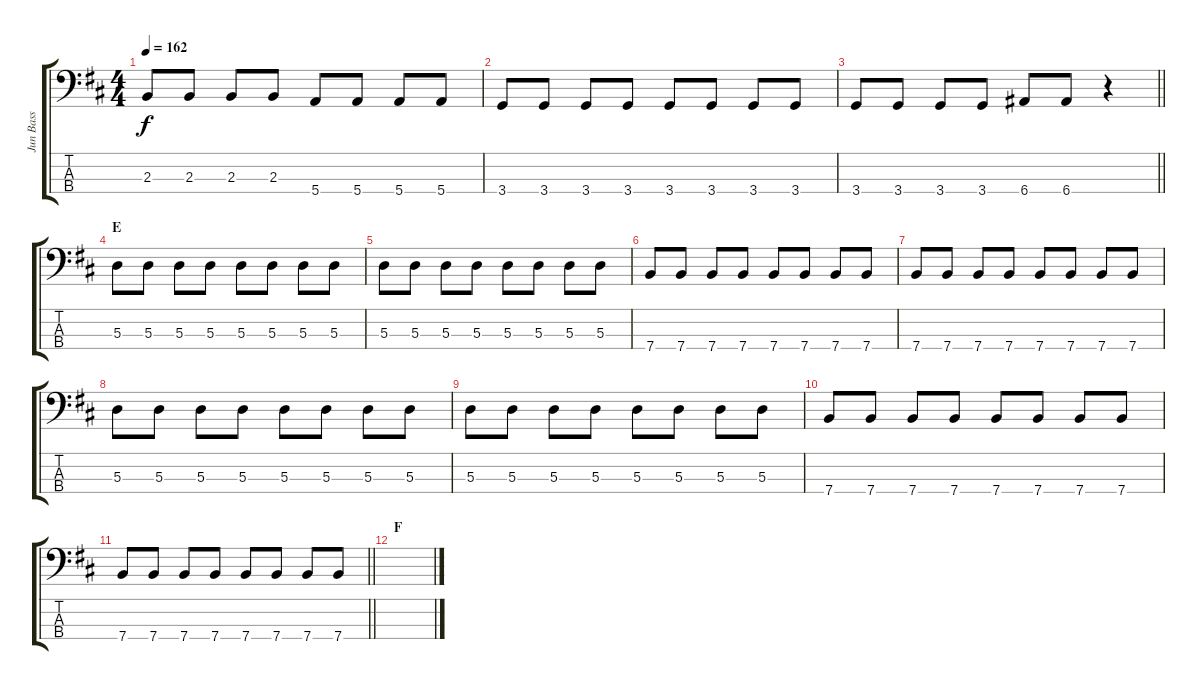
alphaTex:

\track ("Jun Bass" "Jun Bass") {instrument electricbasspick}
\staff {score tabs}
\tuning (G2 D2 A1 E1) {hide}
\ts (4 4)
\tempo 162
\clef f4
\ks d
2.3.8{dy f} 2.3.8 2.3.8 2.3.8 5.4.8 5.4.8 5.4.8 5.4.8 |
3.4.8 3.4.8 3.4.8 3.4.8 3.4.8 3.4.8 3.4.8 3.4.8 |
\barLineRight lightlight
3.4.8 3.4.8 3.4.8 3.4.8 6.4.8 6.4.8 r.4 |
\section ("" "E")
5.3.8 5.3.8 5.3.8 5.3.8 5.3.8 5.3.8 5.3.8 5.3.8 |
5.3.8 5.3.8 5.3.8 5.3.8 5.3.8 5.3.8 5.3.8 5.3.8 |
7.4.8 7.4.8 7.4.8 7.4.8 7.4.8 7.4.8 7.4.8 7.4.8 |
7.4.8 7.4.8 7.4.8 7.4.8 7.4.8 7.4.8 7.4.8 7.4.8 |
5.3.8 5.3.8 5.3.8 5.3.8 5.3.8 5.3.8 5.3.8 5.3.8 |
5.3.8 5.3.8 5.3.8 5.3.8 5.3.8 5.3.8 5.3.8 5.3.8 |
7.4.8 7.4.8 7.4.8 7.4.8 7.4.8 7.4.8 7.4.8 7.4.8 |
\barLineRight lightlight
7.4.8 7.4.8 7.4.8 7.4.8 7.4.8 7.4.8 7.4.8 7.4.8 |
\section ("" "F")
